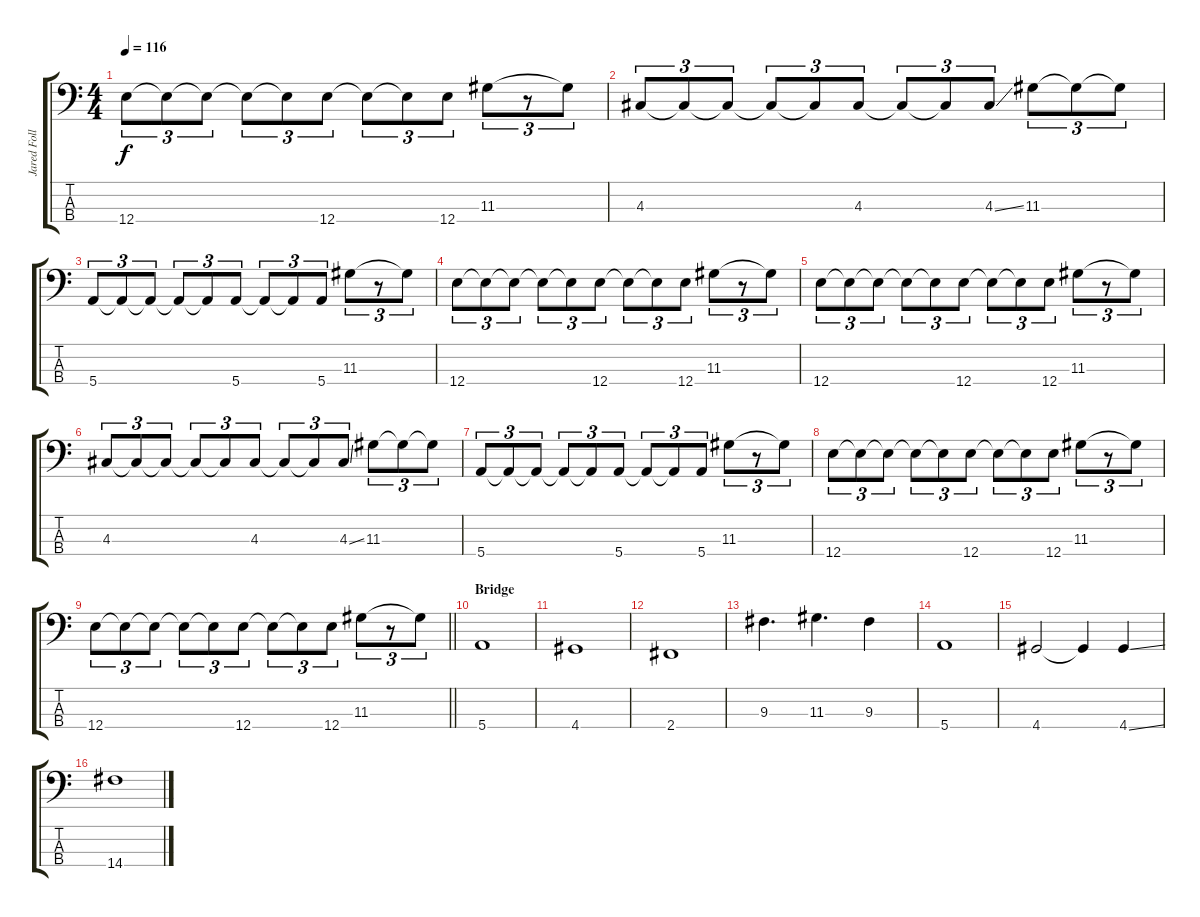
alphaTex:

\track ("Jared Followill" "Jared Foll") {instrument electricbasspick}
\staff {score tabs}
\tuning (G2 D2 A1 E1) {hide}
\ts (4 4)
\tempo 116
\clef f4
\ks c
12.4.8{tu (3 2) dy f} 12.4{t}.8{tu (3 2)} 12.4{t}.8{tu (3 2)} 12.4{t}.8{tu (3 2)} 12.4{t}.8{tu (3 2)} 12.4.8{tu (3 2)} 12.4{t}.8{tu (3 2)} 12.4{t}.8{tu (3 2)} 12.4.8{tu (3 2)} 11.3.8{tu (3 2)} r.8{tu (3 2)} 11.3{t}.8{tu (3 2)} |
4.3.8{tu (3 2)} 4.3{t}.8{tu (3 2)} 4.3{t}.8{tu (3 2)} 4.3{t}.8{tu (3 2)} 4.3{t}.8{tu (3 2)} 4.3.8{tu (3 2)} 4.3{t}.8{tu (3 2)} 4.3{t}.8{tu (3 2)} 4.3{ss}.8{tu (3 2)} 11.3.8{tu (3 2)} 11.3{t}.8{tu (3 2)} 11.3{t}.8{tu (3 2)} |
5.4.8{tu (3 2)} 5.4{t}.8{tu (3 2)} 5.4{t}.8{tu (3 2)} 5.4{t}.8{tu (3 2)} 5.4{t}.8{tu (3 2)} 5.4.8{tu (3 2)} 5.4{t}.8{tu (3 2)} 5.4{t}.8{tu (3 2)} 5.4.8{tu (3 2)} 11.3.8{tu (3 2)} r.8{tu (3 2)} 11.3{t}.8{tu (3 2)} |
12.4.8{tu (3 2)} 12.4{t}.8{tu (3 2)} 12.4{t}.8{tu (3 2)} 12.4{t}.8{tu (3 2)} 12.4{t}.8{tu (3 2)} 12.4.8{tu (3 2)} 12.4{t}.8{tu (3 2)} 12.4{t}.8{tu (3 2)} 12.4.8{tu (3 2)} 11.3.8{tu (3 2)} r.8{tu (3 2)} 11.3{t}.8{tu (3 2)} |
12.4.8{tu (3 2)} 12.4{t}.8{tu (3 2)} 12.4{t}.8{tu (3 2)} 12.4{t}.8{tu (3 2)} 12.4{t}.8{tu (3 2)} 12.4.8{tu (3 2)} 12.4{t}.8{tu (3 2)} 12.4{t}.8{tu (3 2)} 12.4.8{tu (3 2)} 11.3.8{tu (3 2)} r.8{tu (3 2)} 11.3{t}.8{tu (3 2)} |
4.3.8{tu (3 2)} 4.3{t}.8{tu (3 2)} 4.3{t}.8{tu (3 2)} 4.3{t}.8{tu (3 2)} 4.3{t}.8{tu (3 2)} 4.3.8{tu (3 2)} 4.3{t}.8{tu (3 2)} 4.3{t}.8{tu (3 2)} 4.3{ss}.8{tu (3 2)} 11.3.8{tu (3 2)} 11.3{t}.8{tu (3 2)} 11.3{t}.8{tu (3 2)} |
5.4.8{tu (3 2)} 5.4{t}.8{tu (3 2)} 5.4{t}.8{tu (3 2)} 5.4{t}.8{tu (3 2)} 5.4{t}.8{tu (3 2)} 5.4.8{tu (3 2)} 5.4{t}.8{tu (3 2)} 5.4{t}.8{tu (3 2)} 5.4.8{tu (3 2)} 11.3.8{tu (3 2)} r.8{tu (3 2)} 11.3{t}.8{tu (3 2)} |
12.4.8{tu (3 2)} 12.4{t}.8{tu (3 2)} 12.4{t}.8{tu (3 2)} 12.4{t}.8{tu (3 2)} 12.4{t}.8{tu (3 2)} 12.4.8{tu (3 2)} 12.4{t}.8{tu (3 2)} 12.4{t}.8{tu (3 2)} 12.4.8{tu (3 2)} 11.3.8{tu (3 2)} r.8{tu (3 2)} 11.3{t}.8{tu (3 2)} |
\barLineRight lightlight
12.4.8{tu (3 2)} 12.4{t}.8{tu (3 2)} 12.4{t}.8{tu (3 2)} 12.4{t}.8{tu (3 2)} 12.4{t}.8{tu (3 2)} 12.4.8{tu (3 2)} 12.4{t}.8{tu (3 2)} 12.4{t}.8{tu (3 2)} 12.4.8{tu (3 2)} 11.3.8{tu (3 2)} r.8{tu (3 2)} 11.3{t}.8{tu (3 2)} |
\section ("" "Bridge")
5.4.1 |
4.4.1 |
2.4.1 |
9.3.4{d} 11.3.4{d} 9.3.4 |
5.4.1 |
4.4.2 4.4{t}.4 4.4{ss}.4 |
14.4.1
